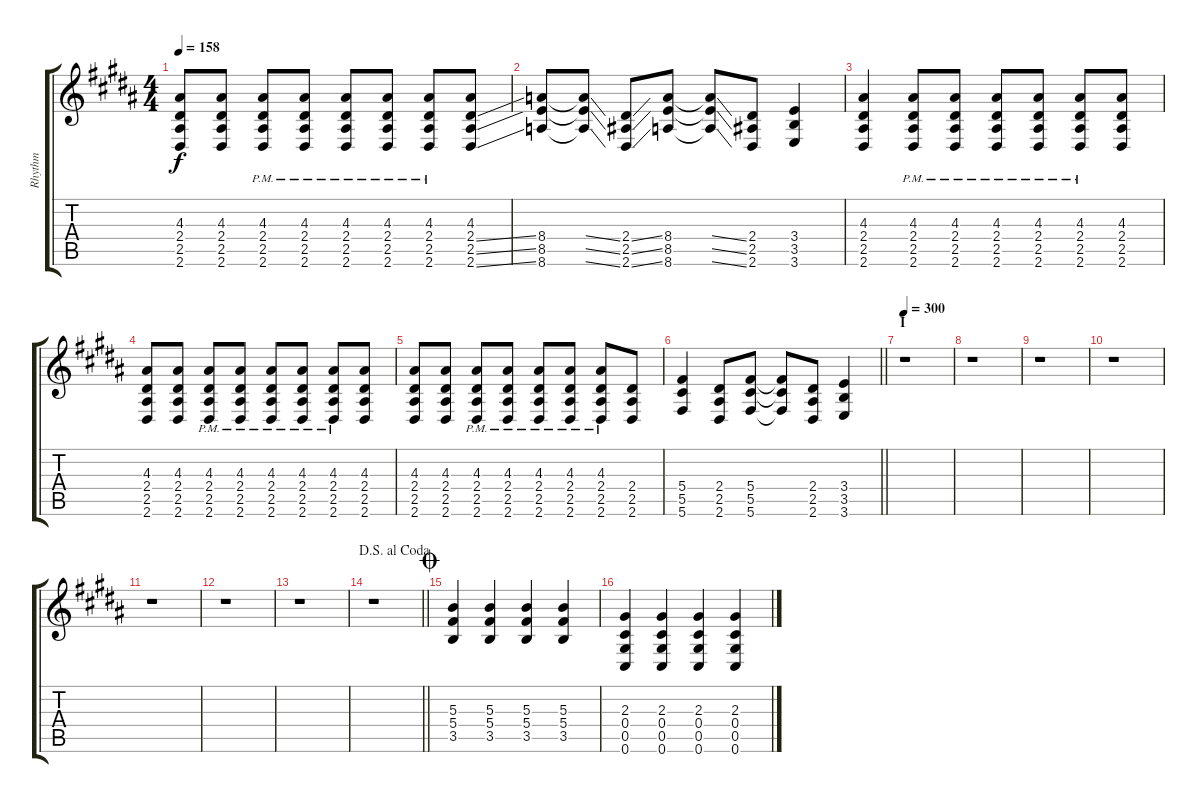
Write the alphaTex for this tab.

\track ("Rhythm" "Rhythm") {instrument distortionguitar}
\staff {score tabs}
\tuning (Eb4 Bb3 Gb3 Db3 Ab2 Db2) {hide}
\ts (4 4)
\tempo 158
\clef g2
\ks b
(4.3 2.4 2.5 2.6).8{dy f} (4.3 2.4 2.5 2.6).8 (4.3{pm} 2.4{pm} 2.5{pm} 2.6{pm}).8 (4.3{pm} 2.4{pm} 2.5{pm} 2.6{pm}).8 (4.3{pm} 2.4{pm} 2.5{pm} 2.6{pm}).8 (4.3{pm} 2.4{pm} 2.5{pm} 2.6{pm}).8 (4.3{pm} 2.4{pm} 2.5{pm} 2.6{pm}).8 (4.3 2.4{ss} 2.5{ss} 2.6{ss}).8 |
\ks g#minor
(8.4 8.5 8.6).8 (8.4{ss t} 8.5{ss t} 8.6{ss t}).8 (2.4{ss} 2.5{ss} 2.6{ss}).8 (8.4 8.5 8.6).8 (8.4{ss t} 8.5{ss t} 8.6{ss t}).8 (2.4 2.5 2.6).8 (3.4 3.5 3.6).4 |
\ks b
(4.3 2.4 2.5 2.6).4 (4.3{pm} 2.4{pm} 2.5{pm} 2.6{pm}).8 (4.3{pm} 2.4{pm} 2.5{pm} 2.6{pm}).8 (4.3{pm} 2.4{pm} 2.5{pm} 2.6{pm}).8 (4.3{pm} 2.4{pm} 2.5{pm} 2.6{pm}).8 (4.3{pm} 2.4{pm} 2.5{pm} 2.6{pm}).8 (4.3 2.4 2.5 2.6).8 |
\ks g#minor
(4.3 2.4 2.5 2.6).8 (4.3 2.4 2.5 2.6).8 (4.3{pm} 2.4{pm} 2.5{pm} 2.6{pm}).8 (4.3{pm} 2.4{pm} 2.5{pm} 2.6{pm}).8 (4.3{pm} 2.4{pm} 2.5{pm} 2.6{pm}).8 (4.3{pm} 2.4{pm} 2.5{pm} 2.6{pm}).8 (4.3{pm} 2.4{pm} 2.5{pm} 2.6{pm}).8 (4.3 2.4 2.5 2.6).8 |
\ks b
(4.3 2.4 2.5 2.6).8 (4.3 2.4 2.5 2.6).8 (4.3{pm} 2.4{pm} 2.5{pm} 2.6{pm}).8 (4.3{pm} 2.4{pm} 2.5{pm} 2.6{pm}).8 (4.3{pm} 2.4{pm} 2.5{pm} 2.6{pm}).8 (4.3{pm} 2.4{pm} 2.5{pm} 2.6{pm}).8 (4.3{pm} 2.4{pm} 2.5{pm} 2.6{pm}).8 (2.4 2.5 2.6).8 |
\barLineRight lightlight
\ks g#minor
(5.4 5.5 5.6).4 (2.4 2.5 2.6).8 (5.4 5.5 5.6).8 (5.4{t} 5.5{t} 5.6{t}).8 (2.4 2.5 2.6).8 (3.4 3.5 3.6).4 |
\section ("" "I")
\tempo 300
\ks b
r.1 |
\ks g#minor
r.1 |
r.1 |
r.1 |
\ks b
r.1 |
\ks g#minor
r.1 |
r.1 |
\jump dalsegnoalcoda
\barLineRight lightlight
r.1 |
\jump coda
\ks b
(5.3 5.4 3.5).4 (5.3 5.4 3.5).4 (5.3 5.4 3.5).4 (5.3 5.4 3.5).4 |
\ks g#minor
(2.3 0.4 0.5 0.6).4 (2.3 0.4 0.5 0.6).4 (2.3 0.4 0.5 0.6).4 (2.3 0.4 0.5 0.6).4
